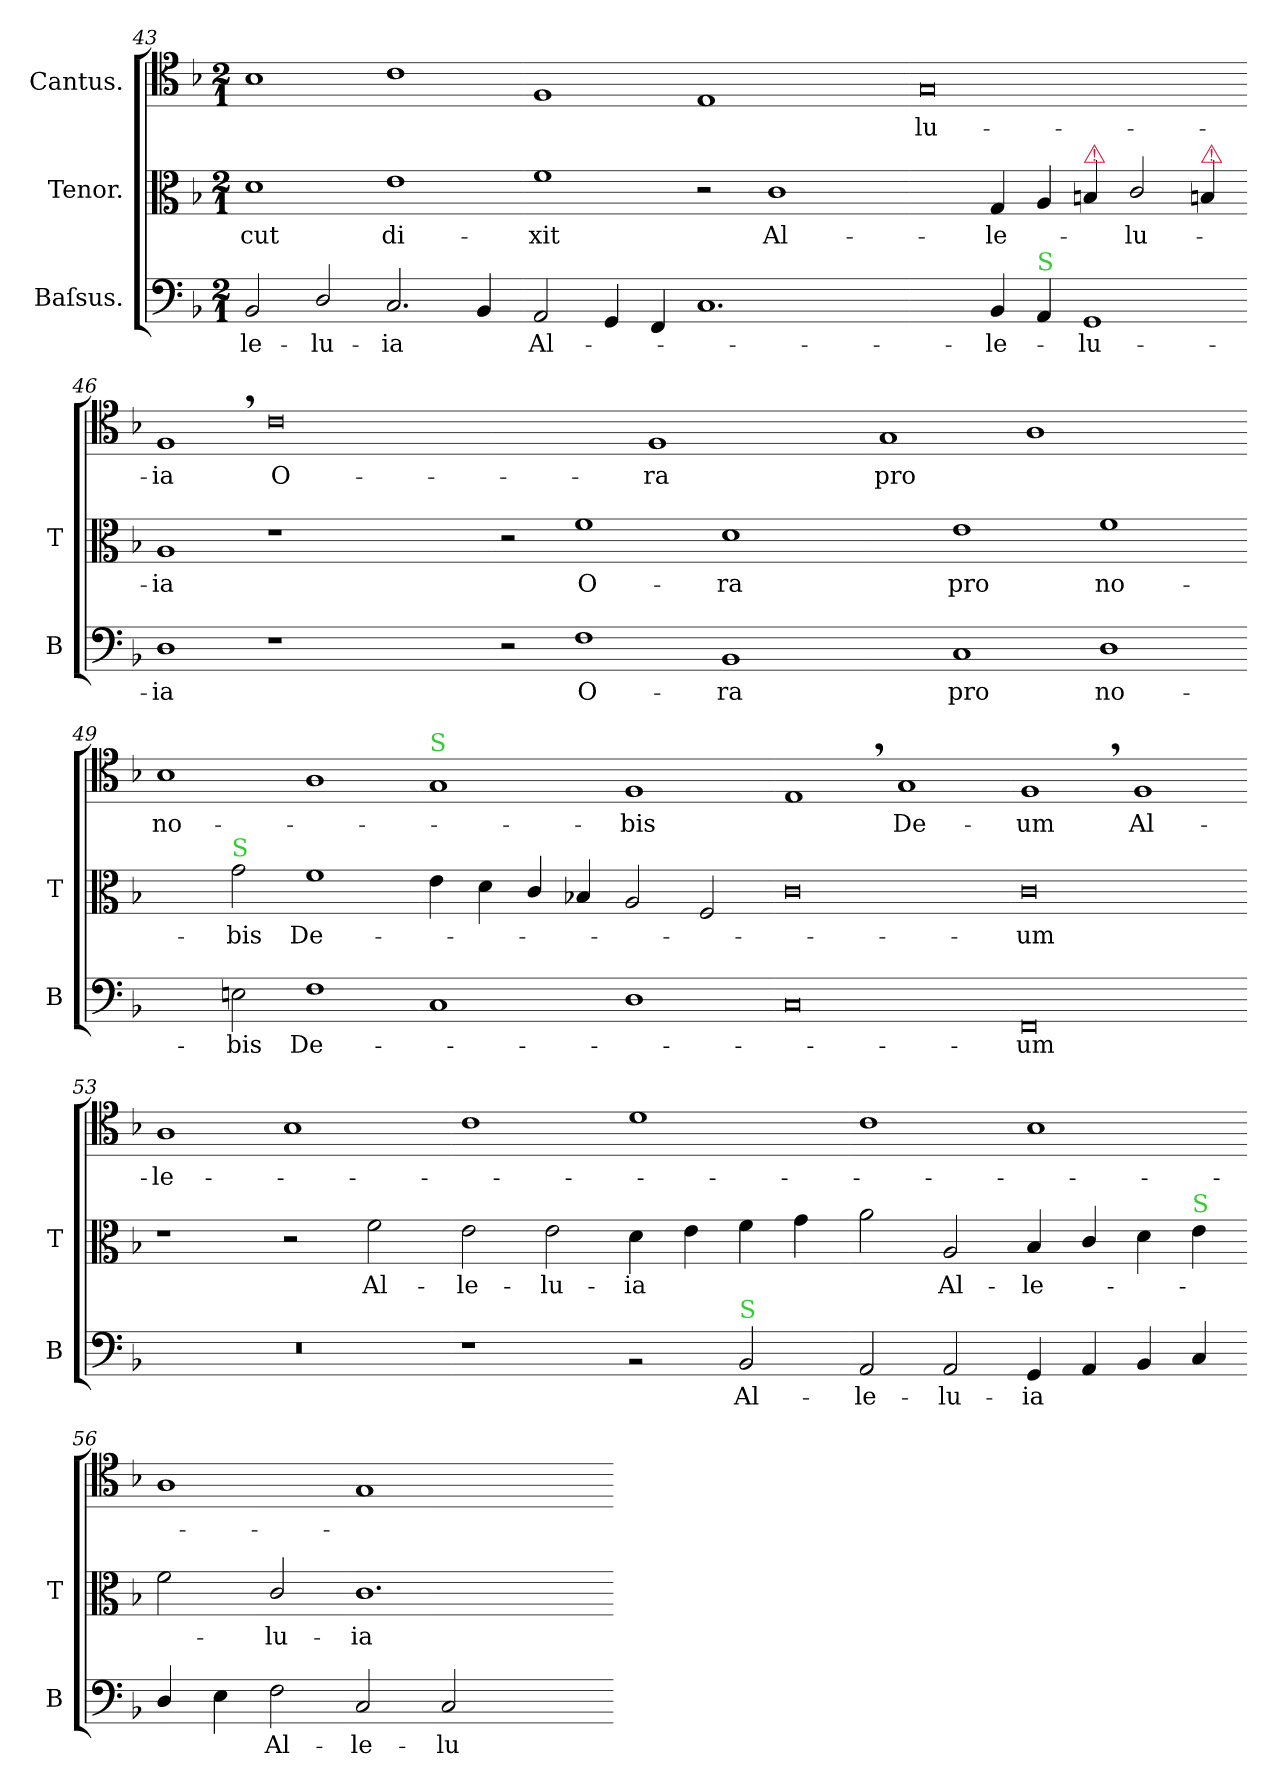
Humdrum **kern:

**kern	**text	**kern	**text	**kern	**text
*part3	*part3	*part2	*part2	*part1	*part1
*staff3	*staff3	*staff2	*staff2	*staff1	*staff1
*I"Baſsus.	*	*I"Tenor.	*	*I"Cantus.	*
*I'B	*	*I'T	*	*	*
*clefF4	*	*clefC3	*	*clefC4	*
*k[b-]	*	*k[b-]	*	*k[b-]	*
*M2/1	*	*M2/1	*	*M2/1	*
=43	=43	=43	=43	=43	=43
2BB-/	-le-	1d	-cut	1B-	.
2D/	-lu-	.	.	.	.
2.C/	-ia	1e	di-	1c	.
4BB-/	.	.	.	.	.
=44-	=44-	=44-	=44-	=44-	=44-
!	!LO:LY:i	!	!	!	!
2AA/	Al-	1f	-xit	1F	.
4GG/	.	.	.	.	.
4FF/	.	.	.	.	.
1.C	.	2r	.	1E	.
.	.	1c\	Al-	.	.
.	.	.	.	2ryy	.
=45-	=45-	=45-	=45-	=45-	=45-
2ryy	.	2ryy	.	0G	-lu-
!	!LO:LY:i	!	!	!	!
4BB-/	-le-	4G/	-le-	.	.
!LO:TX:a:color=limegreen:t=S	!	!	!	!	!
4AA/	.	4A/	.	.	.
!	!	!LO:TX:a:color=crimson:t=⚠	!	!	!
!	!LO:LY:i	!	!	!	!
1GG	-lu-	4Bn/	.	.	.
.	.	2c/	-lu-	.	.
!	!	!LO:TX:a:color=crimson:t=⚠	!	!	!
.	.	4Bn/	.	.	.
=46-	=46-	=46-	=46-	=46-	=46-
!	!LO:LY:i	!	!	!	!
1D	-ia	1A	-ia	1F,<	-ia
1r	.	1r	.	0c	O-
1ryy	.	1ryy	.	.	.
=47-	=47-	=47-	=47-	=47-	=47-
2r	.	2r	.	1ryy	.
1F	O-	1f	O-	.	.
.	.	.	.	1F	-ra
1BB-/	-ra	1d\	-ra	.	.
.	.	.	.	2ryy	.
=48-	=48-	=48-	=48-	=48-	=48-
2ryy	.	2ryy	.	1G	pro
1C	pro	1e	pro	.	.
.	.	.	.	1A	.
1D\	no-	1f\	no-	.	.
.	.	.	.	2ryy	.
=49-	=49-	=49-	=49-	=49-	=49-
2ryy	.	2ryy	.	1B-	no-
!	!	!LO:TX:a:color=limegreen:t=S	!	!	!
2En\	-bis	2g\	-bis	.	.
1F	De-	1f	De-	1A	.
=50-	=50-	=50-	=50-	=50-	=50-
!	!	!	!	!LO:TX:a:color=limegreen:t=S	!
1C	.	4e\	.	1G	.
.	.	4d\	.	.	.
.	.	4c/	.	.	.
.	.	4B-X/	.	.	.
1D	.	2A/	.	1F	-bis
.	.	2F/	.	.	.
=51-	=51-	=51-	=51-	=51-	=51-
0C	.	0c	.	1E,<	.
.	.	.	.	1G	De-
=52-	=52-	=52-	=52-	=52-	=52-
0FF	-um	0c	-um	1F,<	-um
.	.	.	.	1F	Al-
=53-	=53-	=53-	=53-	=53-	=53-
0r	.	1r	.	1A	-le-
.	.	2r	.	1B-	.
.	.	2f\	Al-	.	.
=54-	=54-	=54-	=54-	=54-	=54-
1r	.	2e\	-le-	1c	.
.	.	2e\	-lu-	.	.
2rBB	.	4d\	-ia	1d	.
.	.	4e\	.	.	.
!LO:TX:a:color=limegreen:t=S	!	!	!	!	!
2BB-/	Al-	4f\	.	.	.
.	.	4g\	.	.	.
=55-	=55-	=55-	=55-	=55-	=55-
2AA/	-le-	2a\	.	1c	.
2AA/	-lu-	2A/	Al-	.	.
4GG/	-ia	4B-/	-le-	1B-	.
4AA/	.	4c/	.	.	.
4BB-/	.	4d\	.	.	.
!	!	!LO:TX:a:color=limegreen:t=S	!	!	!
4C/	.	4e\	.	.	.
=56-	=56-	=56-	=56-	=56-	=56-
4D/	.	2f\	.	1A	.
4E\	.	.	.	.	.
2F\	Al-	2c/	-lu-	.	.
2C/	-le-	1.c	-ia	1G	.
2C/	-lu-	.	.	.	.
2ryy	.	.	.	2ryy	.
=-	=-	=-	=-	=-	=-
*-	*-	*-	*-	*-	*-
